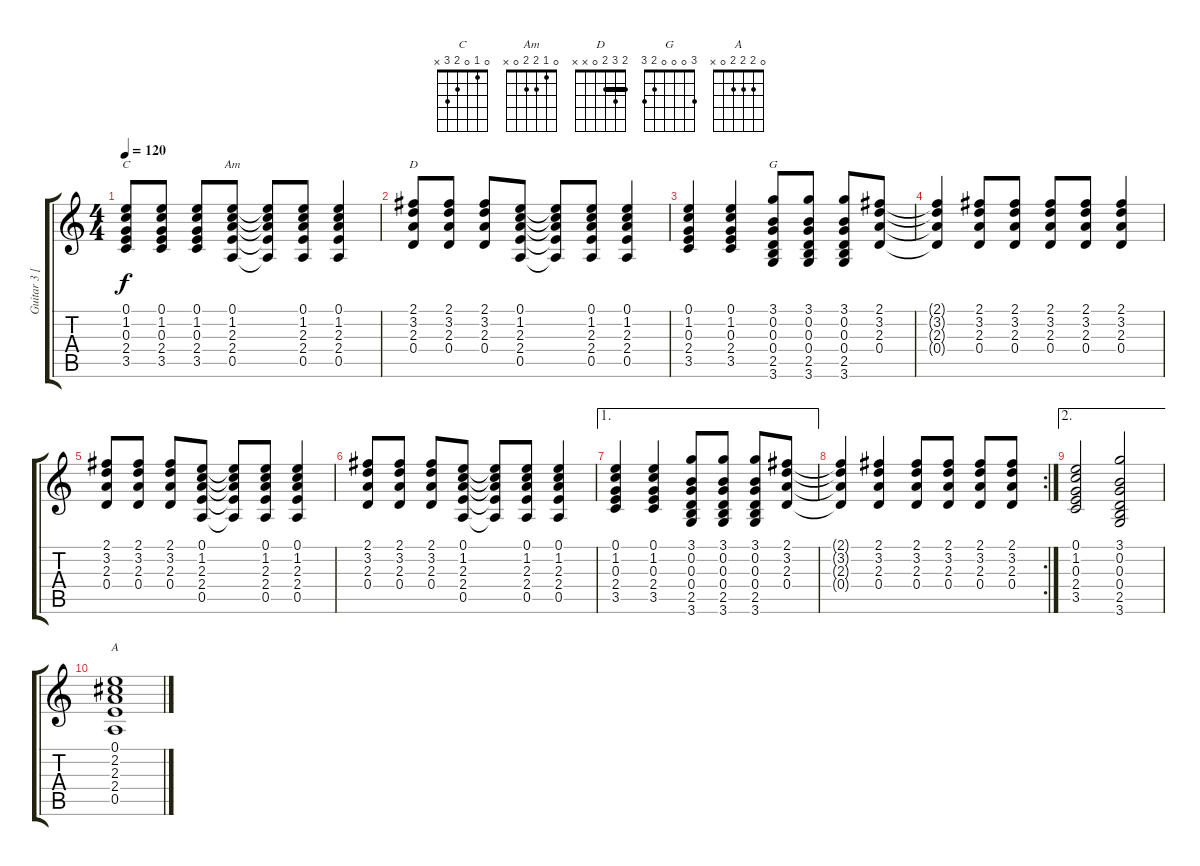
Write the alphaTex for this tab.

\track ("Guitar 3 [Rythm]" "Guitar 3 [") {instrument acousticguitarnylon}
\staff {score tabs}
\tuning (E4 B3 G3 D3 A2 E2) {hide}
\chord ("C" 0 1 0 2 3 x)
\chord ("Am" 0 1 2 2 0 x)
\chord ("D" 2 3 2 0 x x) {barre 2}
\chord ("G" 3 0 0 0 2 3)
\chord ("A" 0 2 2 2 0 x)
\ts (4 4)
\tempo 120
\clef g2
\ks c
(0.1 1.2 0.3 2.4 3.5).8{ch "C" dy f} (0.1 1.2 0.3 2.4 3.5).8 (0.1 1.2 0.3 2.4 3.5).8 (0.1 1.2 2.3 2.4 0.5).8{ch "Am"} (0.1{t} 1.2{t} 2.3{t} 2.4{t} 0.5{t}).8 (0.1 1.2 2.3 2.4 0.5).8 (0.1 1.2 2.3 2.4 0.5).4 |
(2.1 3.2 2.3 0.4).8{ch "D"} (2.1 3.2 2.3 0.4).8 (2.1 3.2 2.3 0.4).8 (0.1 1.2 2.3 2.4 0.5).8 (0.1{t} 1.2{t} 2.3{t} 2.4{t} 0.5{t}).8 (0.1 1.2 2.3 2.4 0.5).8 (0.1 1.2 2.3 2.4 0.5).4 |
(0.1 1.2 0.3 2.4 3.5).4 (0.1 1.2 0.3 2.4 3.5).4 (3.1 0.2 0.3 0.4 2.5 3.6).8{ch "G"} (3.1 0.2 0.3 0.4 2.5 3.6).8 (3.1 0.2 0.3 0.4 2.5 3.6).8 (2.1 3.2 2.3 0.4).8 |
(2.1{t} 3.2{t} 2.3{t} 0.4{t}).4 (2.1 3.2 2.3 0.4).8 (2.1 3.2 2.3 0.4).8 (2.1 3.2 2.3 0.4).8 (2.1 3.2 2.3 0.4).8 (2.1 3.2 2.3 0.4).4 |
(2.1 3.2 2.3 0.4).8 (2.1 3.2 2.3 0.4).8 (2.1 3.2 2.3 0.4).8 (0.1 1.2 2.3 2.4 0.5).8 (0.1{t} 1.2{t} 2.3{t} 2.4{t} 0.5{t}).8 (0.1 1.2 2.3 2.4 0.5).8 (0.1 1.2 2.3 2.4 0.5).4 |
(2.1 3.2 2.3 0.4).8 (2.1 3.2 2.3 0.4).8 (2.1 3.2 2.3 0.4).8 (0.1 1.2 2.3 2.4 0.5).8 (0.1{t} 1.2{t} 2.3{t} 2.4{t} 0.5{t}).8 (0.1 1.2 2.3 2.4 0.5).8 (0.1 1.2 2.3 2.4 0.5).4 |
\ae 1
(0.1 1.2 0.3 2.4 3.5).4 (0.1 1.2 0.3 2.4 3.5).4 (3.1 0.2 0.3 0.4 2.5 3.6).8 (3.1 0.2 0.3 0.4 2.5 3.6).8 (3.1 0.2 0.3 0.4 2.5 3.6).8 (2.1 3.2 2.3 0.4).8 |
\rc 2
(2.1{t} 3.2{t} 2.3{t} 0.4{t}).4 (2.1 3.2 2.3 0.4).4 (2.1 3.2 2.3 0.4).8 (2.1 3.2 2.3 0.4).8 (2.1 3.2 2.3 0.4).8 (2.1 3.2 2.3 0.4).8 |
\ae 2
(0.1 1.2 0.3 2.4 3.5).2 (3.1 0.2 0.3 0.4 2.5 3.6).2 |
(0.1 2.2 2.3 2.4 0.5).1{ch "A"}
